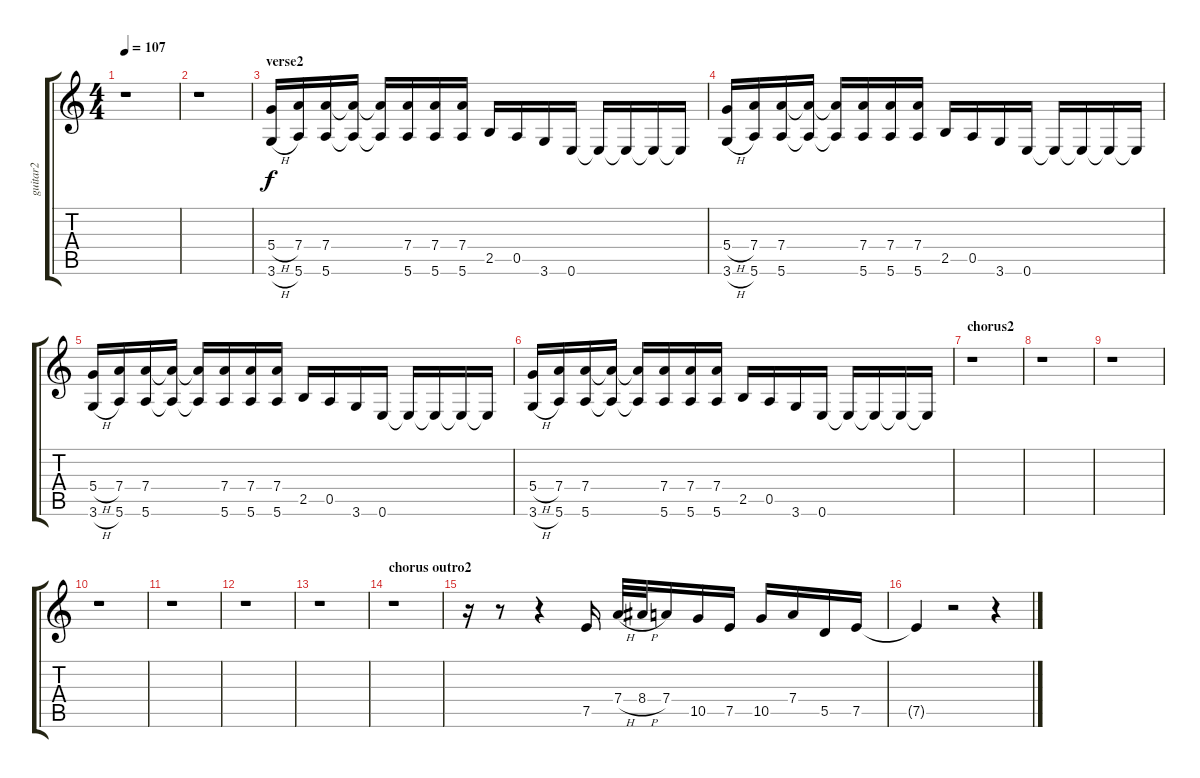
\track ("guitar2" "guitar2") {instrument overdrivenguitar}
\staff {score tabs}
\tuning (E4 B3 G3 D3 A2 E2) {hide}
\ts (4 4)
\tempo 107
\clef g2
\ks c
r.1{dy f} |
r.1 |
\section ("" "verse2")
(5.4{h} 3.6{h}).16 (7.4 5.6).16 (7.4 5.6).16 (7.4{t} 5.6{t}).16 (7.4{t} 5.6{t}).16 (7.4 5.6).16 (7.4 5.6).16 (7.4 5.6).16 2.5.16 0.5.16 3.6.16 0.6.16 0.6{t}.16 0.6{t}.16 0.6{t}.16 0.6{t}.16 |
(5.4{h} 3.6{h}).16 (7.4 5.6).16 (7.4 5.6).16 (7.4{t} 5.6{t}).16 (7.4{t} 5.6{t}).16 (7.4 5.6).16 (7.4 5.6).16 (7.4 5.6).16 2.5.16 0.5.16 3.6.16 0.6.16 0.6{t}.16 0.6{t}.16 0.6{t}.16 0.6{t}.16 |
(5.4{h} 3.6{h}).16 (7.4 5.6).16 (7.4 5.6).16 (7.4{t} 5.6{t}).16 (7.4{t} 5.6{t}).16 (7.4 5.6).16 (7.4 5.6).16 (7.4 5.6).16 2.5.16 0.5.16 3.6.16 0.6.16 0.6{t}.16 0.6{t}.16 0.6{t}.16 0.6{t}.16 |
(5.4{h} 3.6{h}).16 (7.4 5.6).16 (7.4 5.6).16 (7.4{t} 5.6{t}).16 (7.4{t} 5.6{t}).16 (7.4 5.6).16 (7.4 5.6).16 (7.4 5.6).16 2.5.16 0.5.16 3.6.16 0.6.16 0.6{t}.16 0.6{t}.16 0.6{t}.16 0.6{t}.16 |
\section ("" "chorus2")
r.1 |
r.1 |
r.1 |
r.1 |
r.1 |
r.1 |
r.1 |
\section ("" "chorus outro2")
r.1 |
r.16 r.8 r.4 7.5.16 7.4{h}.32 8.4{h}.32 7.4.16 10.5.16 7.5.16 10.5.16 7.4.16 5.5.16 7.5.16 |
7.5{t}.4 r.2 r.4
